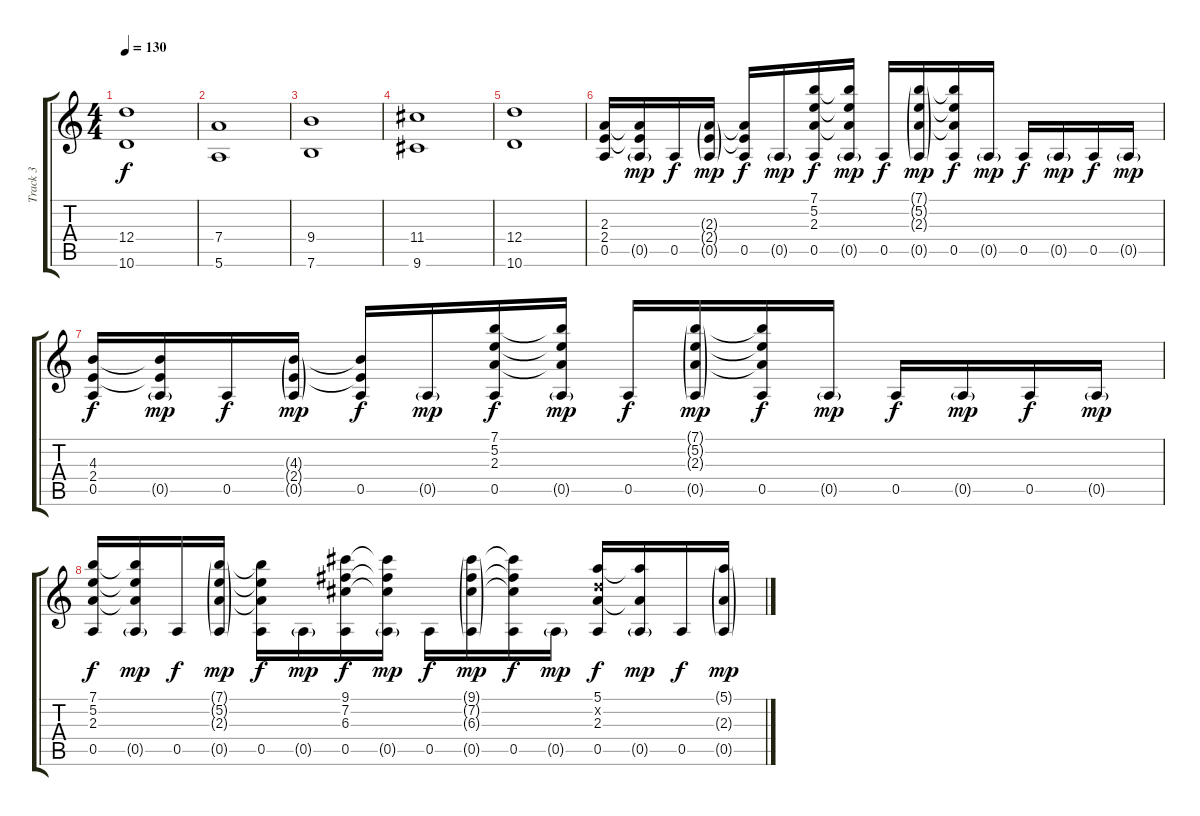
\track ("Track 3" "Track 3") {instrument overdrivenguitar}
\staff {score tabs}
\tuning (E4 B3 G3 D3 A2 E2) {hide}
\ts (4 4)
\tempo 130
\clef g2
\ks c
(12.4 10.6).1{dy f} |
(7.4 5.6).1 |
(9.4 7.6).1 |
(11.4 9.6).1 |
(12.4 10.6).1 |
(2.3 2.4 0.5).16 (2.3{t} 2.4{t} 0.5{g}).16{dy mp} 0.5.16{dy f} (2.3{g} 2.4{g} 0.5{g}).16{dy mp} (2.3{t} 2.4{t} 0.5).16{dy f} 0.5{g}.16{dy mp} (7.1 5.2 2.3 0.5).16{dy f} (7.1{t} 5.2{t} 2.3{t} 0.5{g}).16{dy mp} 0.5.16{dy f} (7.1{g} 5.2{g} 2.3{g} 0.5{g}).16{dy mp} (7.1{t} 5.2{t} 2.3{t} 0.5).16{dy f} 0.5{g}.16{dy mp} 0.5.16{dy f} 0.5{g}.16{dy mp} 0.5.16{dy f} 0.5{g}.16{dy mp} |
(4.3 2.4 0.5).16{dy f} (4.3{t} 2.4{t} 0.5{g}).16{dy mp} 0.5.16{dy f} (4.3{g} 2.4{g} 0.5{g}).16{dy mp} (4.3{t} 2.4{t} 0.5).16{dy f} 0.5{g}.16{dy mp} (7.1 5.2 2.3 0.5).16{dy f} (7.1{t} 5.2{t} 2.3{t} 0.5{g}).16{dy mp} 0.5.16{dy f} (7.1{g} 5.2{g} 2.3{g} 0.5{g}).16{dy mp} (7.1{t} 5.2{t} 2.3{t} 0.5).16{dy f} 0.5{g}.16{dy mp} 0.5.16{dy f} 0.5{g}.16{dy mp} 0.5.16{dy f} 0.5{g}.16{dy mp} |
(7.1 5.2 2.3 0.5).16{dy f} (7.1{t} 5.2{t} 2.3{t} 0.5{g}).16{dy mp} 0.5.16{dy f} (7.1{g} 5.2{g} 2.3{g} 0.5{g}).16{dy mp} (7.1{t} 5.2{t} 2.3{t} 0.5).16{dy f} 0.5{g}.16{dy mp} (9.1 7.2 6.3 0.5).16{dy f} (9.1{t} 7.2{t} 6.3{t} 0.5{g}).16{dy mp} 0.5.16{dy f} (9.1{g} 7.2{g} 6.3{g} 0.5{g}).16{dy mp} (9.1{t} 7.2{t} 6.3{t} 0.5).16{dy f} 0.5{g}.16{dy mp} (5.1 3.2{x} 2.3 0.5).16{dy f} (5.1{t} 2.3{t} 0.5{g}).16{dy mp} 0.5.16{dy f} (5.1{g} 2.3{g} 0.5{g}).16{dy mp}
